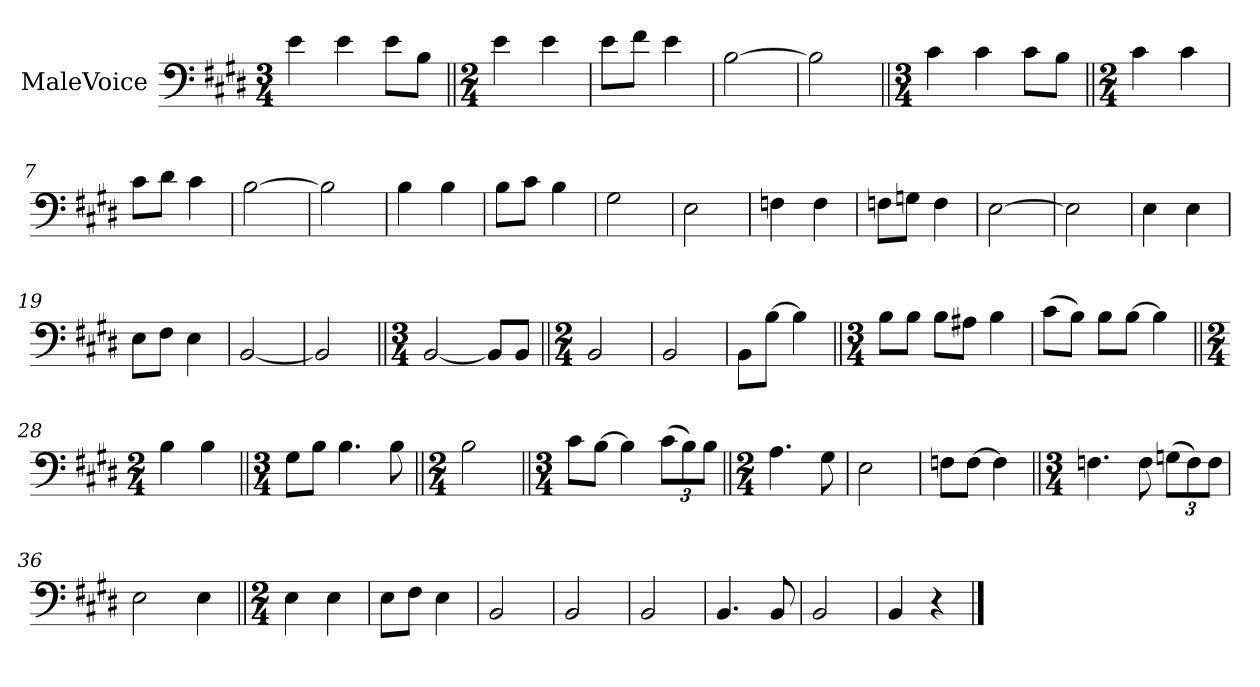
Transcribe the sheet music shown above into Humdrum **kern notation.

**kern
*part1
*staff1
*I"MaleVoice
*clefF4
*k[f#c#g#d#]
*M3/4
*MM88
=
4e
4e
8e\L
8B\J
=1||
*M2/4
4e
4e
=2
8e\L
8f#\J
4e
=3
[2B
=4
2B]
=5||
*M3/4
4c#
4c#
8c#\L
8B\J
=6||
*M2/4
4c#
4c#
=7
8c#\L
8d#\J
4c#
=8
[2B
=9
2B]
=10
4B
4B
=11
8B\L
8c#\J
4B
=12
2G#
=13
2E
=14
4Fn
4F
=15
8Fn\L
8Gn\J
4F
=16
[2E
=17
2E]
=18
4E
4E
=19
8E\L
8F#\J
4E
=20
[2BB
=21
2BB]
=22||
*M3/4
[2BB
8BB/L]
8BB/J
=23||
*M2/4
2BB
=24
2BB
=25
*MM96
8BB\L
[8B\J
4B]
=26||
*M3/4
8B\L
8B\J
8B\L
8A#X\J
4B
=27
(8c#\L
8B\J)
8B\L
[8B\J
4B]
=28||
*M2/4
4B
4B
=29||
*M3/4
8G#\L
8B\J
4.B
8B
=30||
*M2/4
2B
=31||
*M3/4
8c#\L
[8B\J
4B]
(12c#\L
12B\)
12B\J
=32||
*M2/4
4.A
8G#
=33
2E
=34
8Fn\L
[8F\J
4F]
=35||
*M3/4
4.Fn
8F
(12Gn\L
12F\)
12F\J
=36
2E
4E
=37||
*M2/4
*MM88
4E
4E
=38
8E\L
8F#\J
4E
=39
2BB
=40
2BB
=41
2BB
=42
4.BB
8BB
=43
2BB
=44
4BB
4r
==
*-
